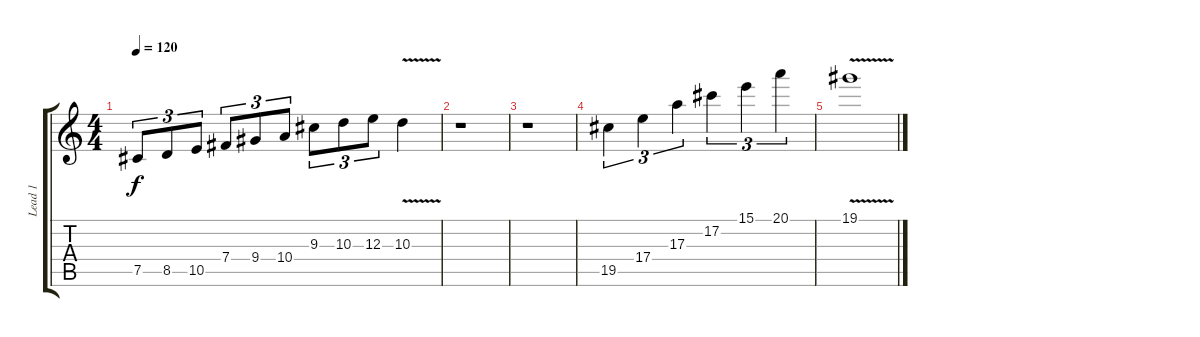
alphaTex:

\track ("Lead 1" "Lead 1") {instrument distortionguitar}
\staff {score tabs}
\tuning (Db4 Ab3 E3 B2 Gb2 Db2) {hide}
\ts (4 4)
\tempo 120
\clef g2
\ks c
7.5.8{tu (3 2) dy f} 8.5.8{tu (3 2)} 10.5.8{tu (3 2)} 7.4.8{tu (3 2)} 9.4.8{tu (3 2)} 10.4.8{tu (3 2)} 9.3.8{tu (3 2)} 10.3.8{tu (3 2)} 12.3.8{tu (3 2)} 10.3{v}.4 |
r.1 |
r.1 |
19.5.4{tu (3 2)} 17.4.4{tu (3 2)} 17.3.4{tu (3 2)} 17.2.4{tu (3 2)} 15.1.4{tu (3 2)} 20.1.4{tu (3 2)} |
19.1{v}.1
